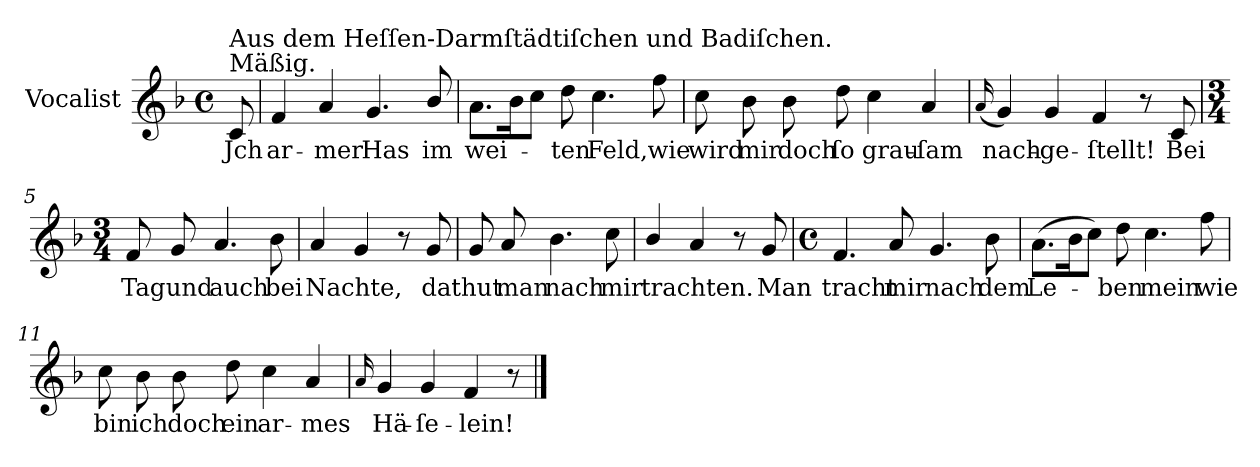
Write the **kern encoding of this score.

**kern	**text
*part1	*part1
*staff1	*staff1
*I"Vocalist	*
*k[b-]	*
*F:	*
*M4/4	*
*met(c)	*
=	=
!LO:TX:a:t=Mäßig.	!
!LO:TX:a:t=Aus dem Heſſen-Darmſtädtiſchen und Badiſchen.	!
8c	Jch
=1	=1
4f	ar-
4a	-mer
4.g	Has
8b-/	im
=2	=2
8.aL	wei-
16b-K	.
8ccJ	.
8dd	-ten
4.cc	Feld,
8ff	wie
=3	=3
8cc	wird
8b-	mir
8b-	doch
8dd	ſo
4cc	grau-
4a	-ſam
=4	=4
(16qqa	.
4g)	nach-
4g	-ge-
4f	-ſtellt!
8r	.
8c	Bei
=5	=5
*M3/4	*
8f	Tag
8g	und
4.a	auch
8b-	bei
=6	=6
4a	Nachte,
4g	.
8r	.
8g	da
=7	=7
8g	thut
8a	man
4.b-	nach
8cc	mir
=8	=8
4b-/	trachten.
4a	.
8r	.
8g	Man
=9	=9
*M4/4	*
*met(c)	*
4.f	tracht
8a	mir
4.g	nach
8b-	dem
=10	=10
(8.aL	Le-
16b-K	.
8ccJ)	.
8dd	-ben
4.cc	mein
8ff	wie
=11	=11
8cc	bin
8b-	ich
8b-	doch
8dd	ein
4cc	ar-
4a	-mes
=12	=12
16qqa	.
4g	Hä-
4g	-ſe-
4f	-lein!
8r	.
==	==
*-	*-
